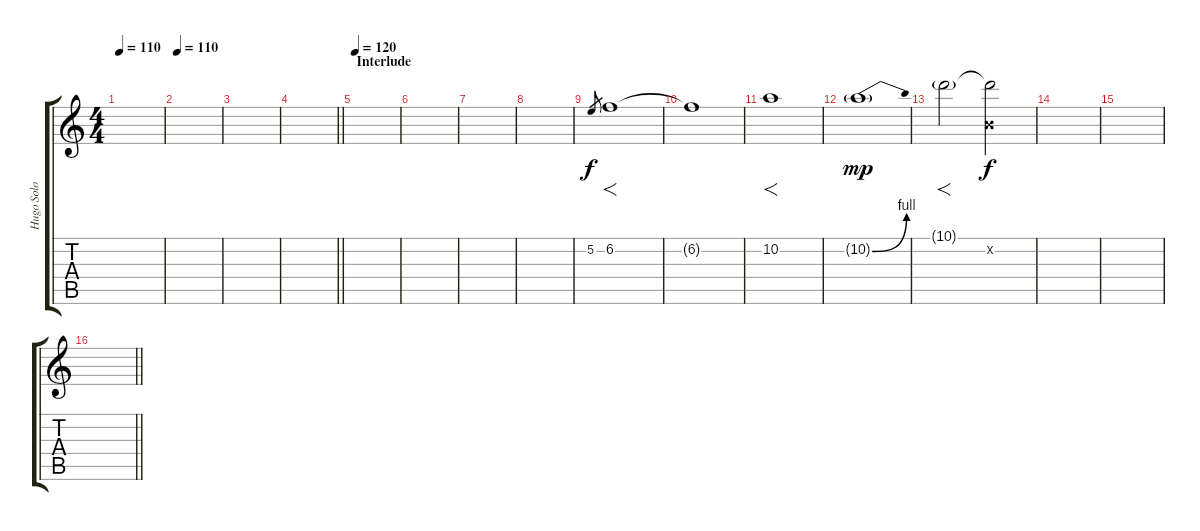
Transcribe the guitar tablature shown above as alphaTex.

\track ("Hugo Solo" "Hugo Solo") {instrument distortionguitar}
\staff {score tabs}
\tuning (E4 B3 G3 D3 A2 D2) {hide}
\ts (4 4)
\tempo 110
\clef g2
\ks c
|
\tempo 110
|
|
\barLineRight lightlight
|
\section ("" "Interlude")
\tempo 120
|
|
|
|
5.2.8{gr} 6.2.1{f} |
6.2{t}.1 |
10.2.1{f} |
10.2{be (bend 0 0 60 4) g}.1{dy mp} |
10.1{g}.2{f} (10.1{t} 0.2{x}).2{dy f} |
|
|
\barLineRight lightlight
